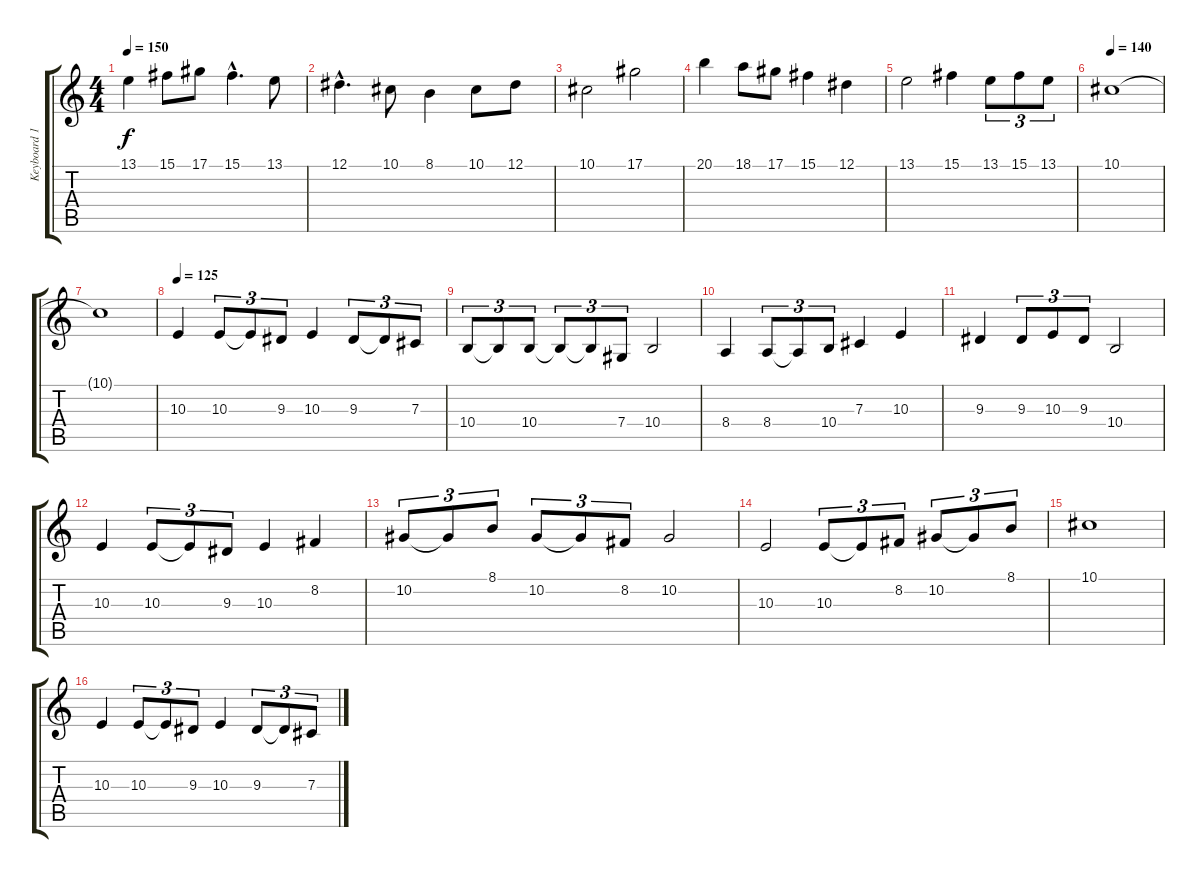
\track ("Keyboard 1" "Keyboard 1") {instrument pad2warm}
\staff {score tabs}
\tuning (Eb4 Bb3 Gb3 Db3 Ab2 Eb2) {hide}
\ts (4 4)
\tempo 150
\clef g2
\ks c
13.1.4{dy f} 15.1.8 17.1.8 15.1{hac}.4{d} 13.1.8 |
12.1{hac}.4{d} 10.1.8 8.1.4 10.1.8 12.1.8 |
10.1.2 17.1.2 |
20.1.4 18.1.8 17.1.8 15.1.4 12.1.4 |
13.1.2 15.1.4 13.1.8{tu (3 2)} 15.1.8{tu (3 2)} 13.1.8{tu (3 2)} |
\tempo 140
10.1.1 |
10.1{t}.1 |
\tempo 125
10.3.4{instrument lead8bassandlead} 10.3.8{tu (3 2)} 10.3{t}.8{tu (3 2)} 9.3.8{tu (3 2)} 10.3.4 9.3.8{tu (3 2)} 9.3{t}.8{tu (3 2)} 7.3.8{tu (3 2)} |
10.4.8{tu (3 2)} 10.4{t}.8{tu (3 2)} 10.4.8{tu (3 2)} 10.4{t}.8{tu (3 2)} 10.4{t}.8{tu (3 2)} 7.4.8{tu (3 2)} 10.4.2 |
8.4.4 8.4.8{tu (3 2)} 8.4{t}.8{tu (3 2)} 10.4.8{tu (3 2)} 7.3.4 10.3.4 |
9.3.4 9.3.8{tu (3 2)} 10.3.8{tu (3 2)} 9.3.8{tu (3 2)} 10.4.2 |
10.3.4 10.3.8{tu (3 2)} 10.3{t}.8{tu (3 2)} 9.3.8{tu (3 2)} 10.3.4 8.2.4 |
10.2.8{tu (3 2)} 10.2{t}.8{tu (3 2)} 8.1.8{tu (3 2)} 10.2.8{tu (3 2)} 10.2{t}.8{tu (3 2)} 8.2.8{tu (3 2)} 10.2.2 |
10.3.2 10.3.8{tu (3 2)} 10.3{t}.8{tu (3 2)} 8.2.8{tu (3 2)} 10.2.8{tu (3 2)} 10.2{t}.8{tu (3 2)} 8.1.8{tu (3 2)} |
10.1.1 |
10.3.4 10.3.8{tu (3 2)} 10.3{t}.8{tu (3 2)} 9.3.8{tu (3 2)} 10.3.4 9.3.8{tu (3 2)} 9.3{t}.8{tu (3 2)} 7.3.8{tu (3 2)}
